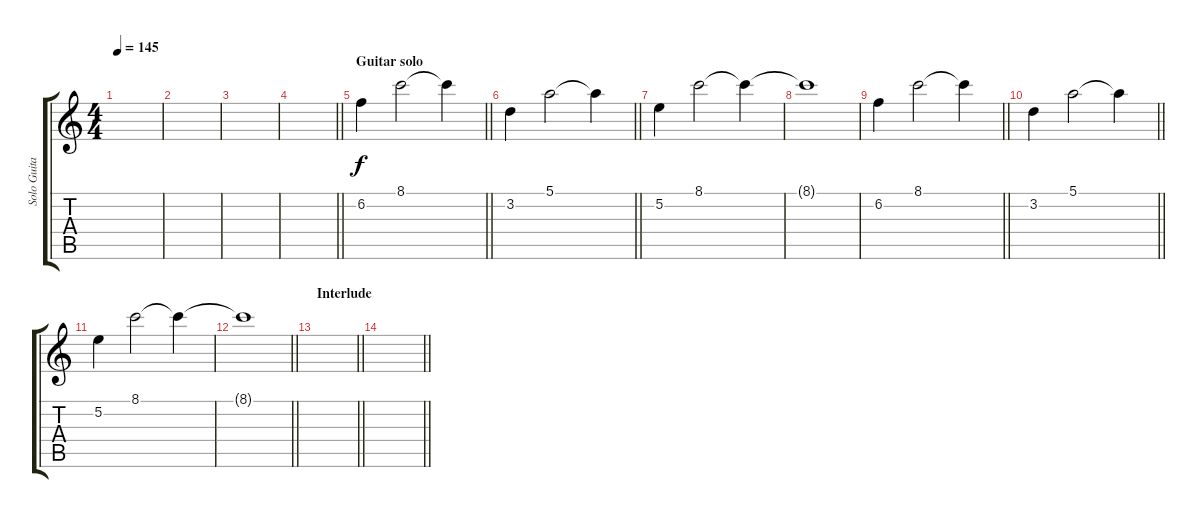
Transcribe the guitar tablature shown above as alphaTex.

\track ("Solo Guitar" "Solo Guita") {instrument distortionguitar}
\staff {score tabs}
\tuning (E4 B3 G3 D3 A2 E2) {hide}
\ts (4 4)
\tempo 145
\clef g2
\ks c
|
|
|
\barLineRight lightlight
|
\section ("" "Guitar solo")
\barLineRight lightlight
6.2.4 8.1.2 8.1{t}.4 |
\section ("" "")
\barLineRight lightlight
3.2.4 5.1.2 5.1{t}.4 |
5.2.4 8.1.2 8.1{t}.4 |
8.1{t}.1 |
\barLineRight lightlight
6.2.4 8.1.2 8.1{t}.4 |
\barLineRight lightlight
3.2.4 5.1.2 5.1{t}.4 |
5.2.4 8.1.2 8.1{t}.4 |
\barLineRight lightlight
8.1{t}.1 |
\section ("" "Interlude")
\barLineRight lightlight
|
\section ("" "")
\barLineRight lightlight
